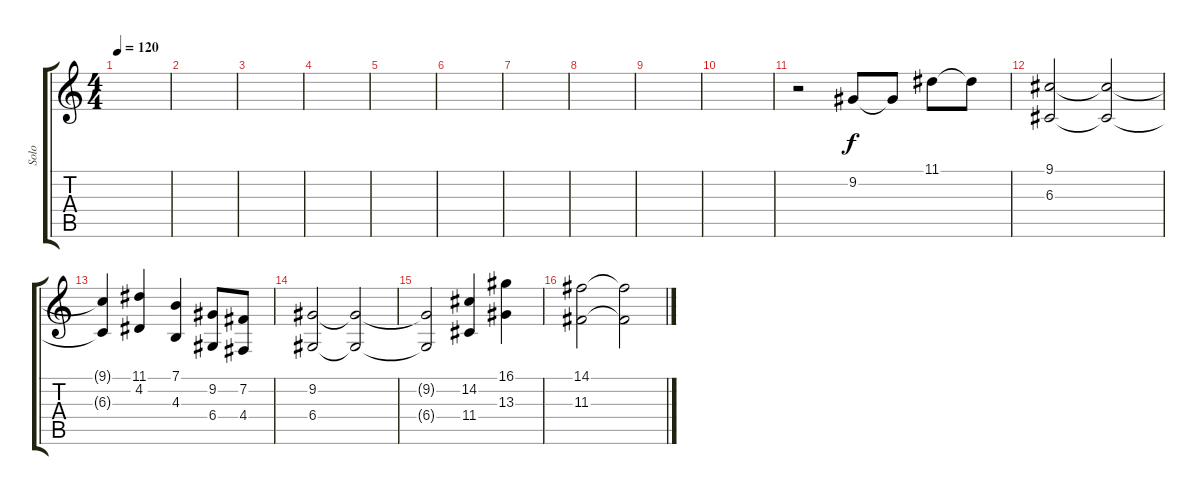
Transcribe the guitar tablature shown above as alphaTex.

\track ("Solo" "Solo") {instrument synthstrings2}
\staff {score tabs}
\tuning (E4 B3 G3 D3 A2 E2) {hide}
\ts (4 4)
\tempo 120
\clef g2
\ks c
|
|
|
|
|
|
|
|
|
|
r.2 9.2.8 9.2{t}.8 11.1.8 11.1{t}.8 |
(9.1 6.3).2 (9.1{t} 6.3{t}).2 |
(9.1{t} 6.3{t}).4 (11.1 4.2).4 (7.1 4.3).4 (9.2 6.4).8 (7.2 4.4).8 |
(9.2 6.4).2 (9.2{t} 6.4{t}).2 |
(9.2{t} 6.4{t}).2 (14.2 11.4).4 (16.1 13.3).4 |
(14.1 11.3).2 (14.1{t} 11.3{t}).2
